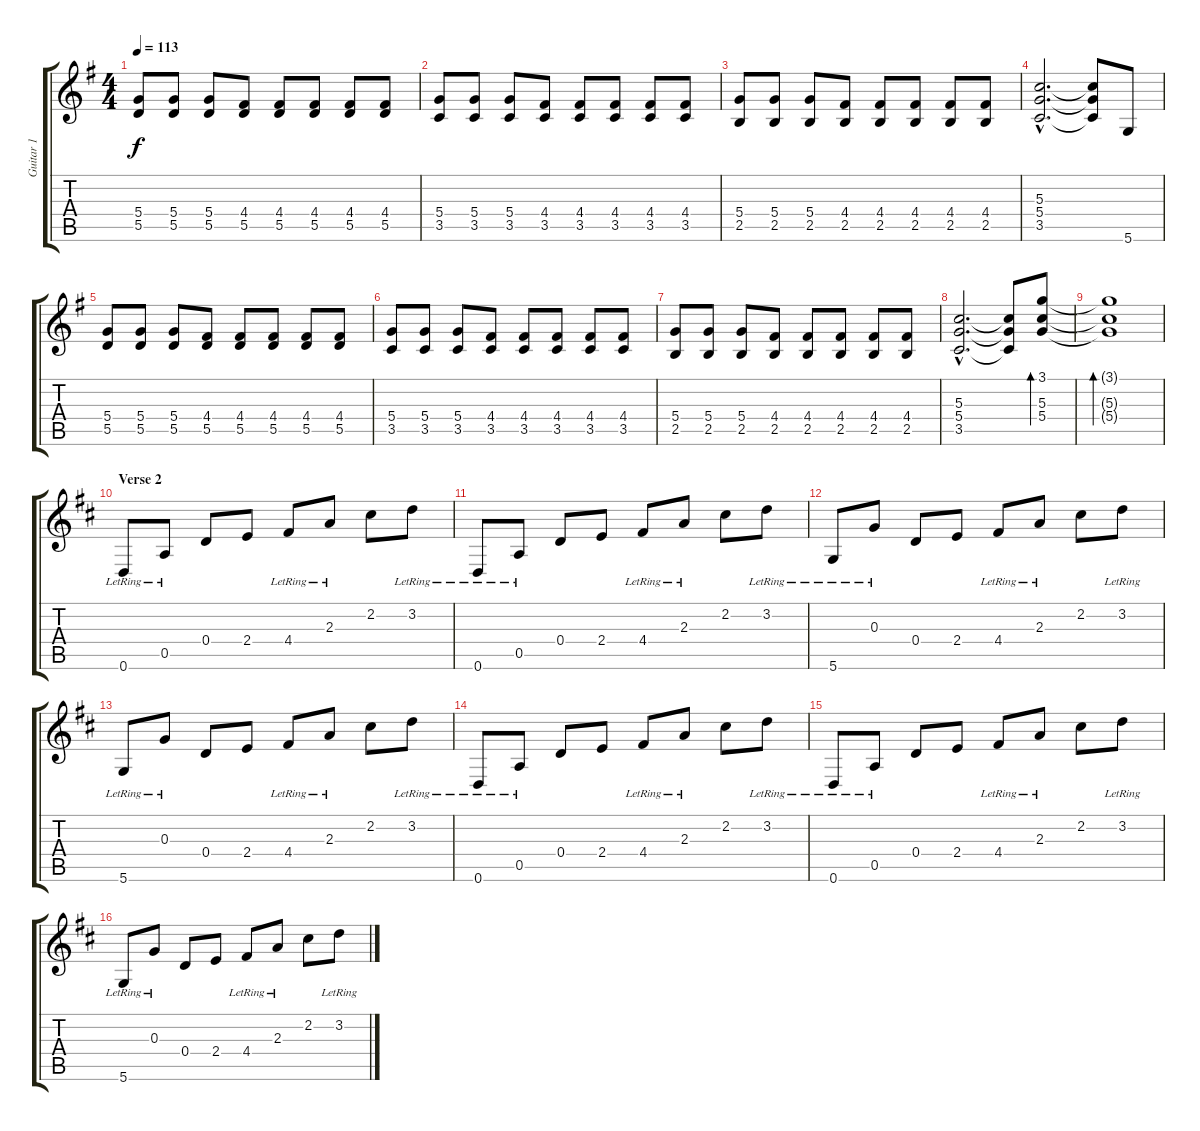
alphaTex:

\track ("Guitar 1" "Guitar 1") {instrument electricguitarclean}
\staff {score tabs}
\tuning (E4 B3 G3 D3 A2 D2) {hide}
\ts (4 4)
\tempo 113
\clef g2
\ks g
(5.4 5.5).8{dy f} (5.4 5.5).8 (5.4 5.5).8 (4.4 5.5).8 (4.4 5.5).8 (4.4 5.5).8 (4.4 5.5).8 (4.4 5.5).8 |
(5.4 3.5).8 (5.4 3.5).8 (5.4 3.5).8 (4.4 3.5).8 (4.4 3.5).8 (4.4 3.5).8 (4.4 3.5).8 (4.4 3.5).8 |
(5.4 2.5).8 (5.4 2.5).8 (5.4 2.5).8 (4.4 2.5).8 (4.4 2.5).8 (4.4 2.5).8 (4.4 2.5).8 (4.4 2.5).8 |
(5.3{hac} 5.4{hac} 3.5{hac}).2{d} (5.3{t} 5.4{t} 3.5{t}).8 5.6.8 |
(5.4 5.5).8 (5.4 5.5).8 (5.4 5.5).8 (4.4 5.5).8 (4.4 5.5).8 (4.4 5.5).8 (4.4 5.5).8 (4.4 5.5).8 |
(5.4 3.5).8 (5.4 3.5).8 (5.4 3.5).8 (4.4 3.5).8 (4.4 3.5).8 (4.4 3.5).8 (4.4 3.5).8 (4.4 3.5).8 |
(5.4 2.5).8 (5.4 2.5).8 (5.4 2.5).8 (4.4 2.5).8 (4.4 2.5).8 (4.4 2.5).8 (4.4 2.5).8 (4.4 2.5).8 |
(5.3{hac} 5.4{hac} 3.5{hac}).2{d} (5.3{t} 5.4{t} 3.5{t}).8 (3.1 5.3 5.4).8{bd 480} |
(3.1{t} 5.3{t} 5.4{t}).1{bd 480} |
\section ("" "Verse 2")
\ks d
0.6{lr}.8 0.5{lr}.8 0.4.8 2.4.8 4.4{lr}.8 2.3{lr}.8 2.2.8 3.2{lr}.8 |
0.6{lr}.8 0.5{lr}.8 0.4.8 2.4.8 4.4{lr}.8 2.3{lr}.8 2.2.8 3.2{lr}.8 |
5.6{lr}.8 0.3{lr}.8 0.4.8 2.4.8 4.4{lr}.8 2.3{lr}.8 2.2.8 3.2{lr}.8 |
5.6{lr}.8 0.3{lr}.8 0.4.8 2.4.8 4.4{lr}.8 2.3{lr}.8 2.2.8 3.2{lr}.8 |
0.6{lr}.8 0.5{lr}.8 0.4.8 2.4.8 4.4{lr}.8 2.3{lr}.8 2.2.8 3.2{lr}.8 |
0.6{lr}.8 0.5{lr}.8 0.4.8 2.4.8 4.4{lr}.8 2.3{lr}.8 2.2.8 3.2{lr}.8 |
5.6{lr}.8 0.3{lr}.8 0.4.8 2.4.8 4.4{lr}.8 2.3{lr}.8 2.2.8 3.2{lr}.8
